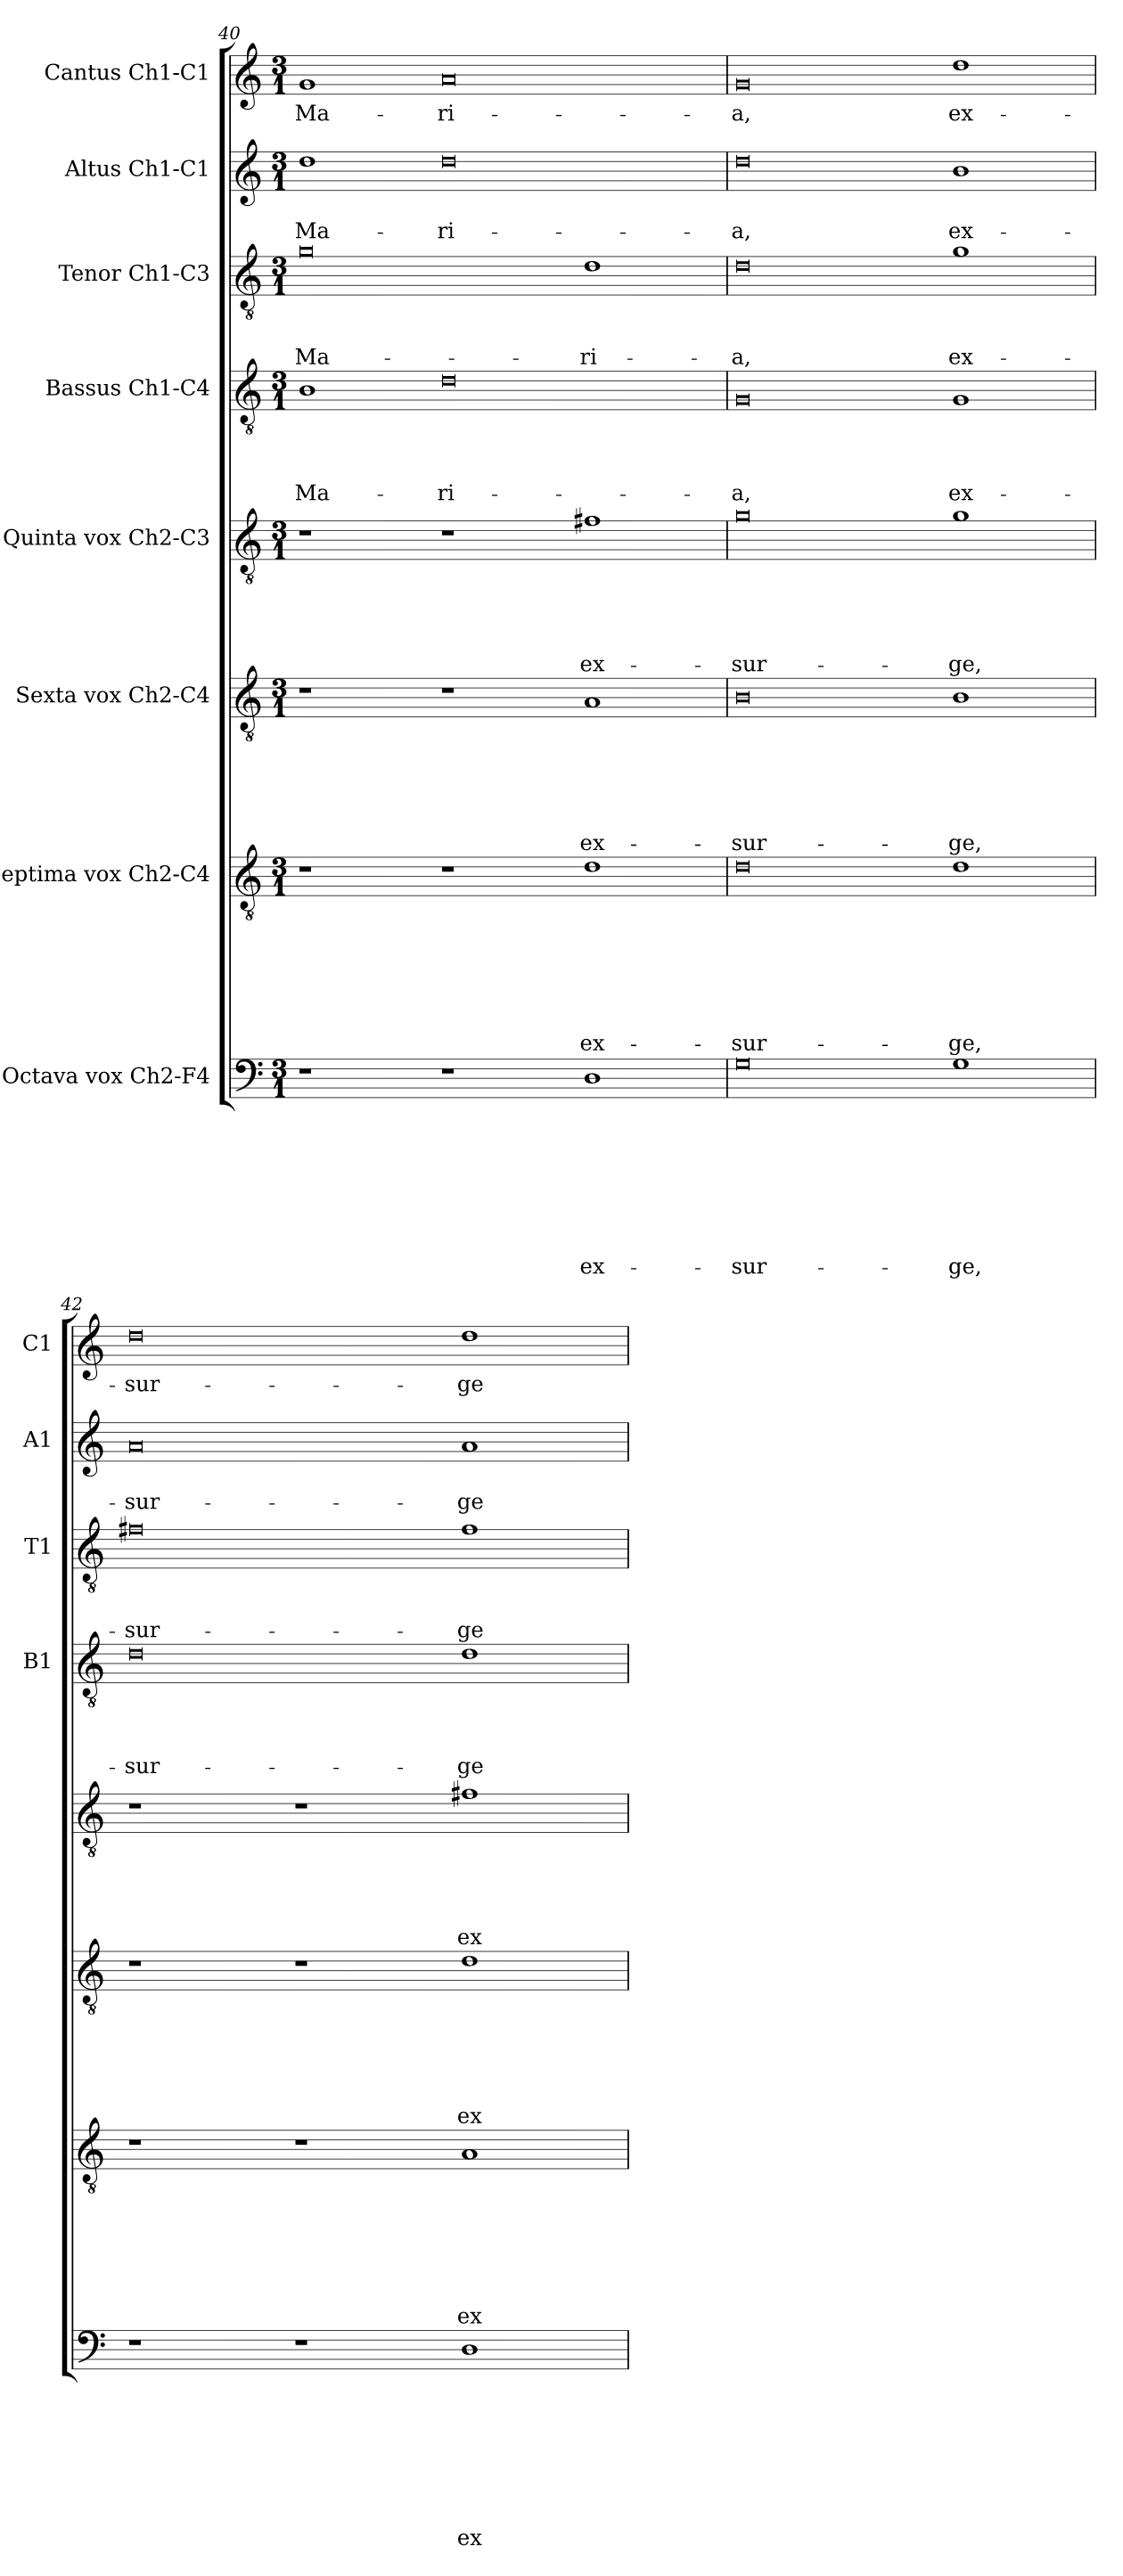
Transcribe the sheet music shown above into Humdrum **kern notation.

**kern	**text	**text	**text	**text	**text	**text	**text	**text	**kern	**text	**text	**text	**text	**text	**text	**text	**kern	**text	**text	**text	**text	**text	**text	**kern	**text	**text	**text	**text	**text	**kern	**text	**text	**text	**text	**kern	**text	**text	**text	**kern	**text	**text	**kern	**text
*part8	*part8	*part8	*part8	*part8	*part8	*part8	*part8	*part8	*part7	*part7	*part7	*part7	*part7	*part7	*part7	*part7	*part6	*part6	*part6	*part6	*part6	*part6	*part6	*part5	*part5	*part5	*part5	*part5	*part5	*part4	*part4	*part4	*part4	*part4	*part3	*part3	*part3	*part3	*part2	*part2	*part2	*part1	*part1
*staff8	*staff8	*staff8	*staff8	*staff8	*staff8	*staff8	*staff8	*staff8	*staff7	*staff7	*staff7	*staff7	*staff7	*staff7	*staff7	*staff7	*staff6	*staff6	*staff6	*staff6	*staff6	*staff6	*staff6	*staff5	*staff5	*staff5	*staff5	*staff5	*staff5	*staff4	*staff4	*staff4	*staff4	*staff4	*staff3	*staff3	*staff3	*staff3	*staff2	*staff2	*staff2	*staff1	*staff1
*I"Octava vox Ch2-F4	*	*	*	*	*	*	*	*	*I"Septima vox Ch2-C4	*	*	*	*	*	*	*	*I"Sexta vox Ch2-C4	*	*	*	*	*	*	*I"Quinta vox Ch2-C3	*	*	*	*	*	*I"Bassus Ch1-C4	*	*	*	*	*I"Tenor Ch1-C3	*	*	*	*I"Altus Ch1-C1	*	*	*I"Cantus Ch1-C1	*
*	*	*	*	*	*	*	*	*	*	*	*	*	*	*	*	*	*	*	*	*	*	*	*	*	*	*	*	*	*	*I'B1	*	*	*	*	*I'T1	*	*	*	*I'A1	*	*	*I'C1	*
*clefF4	*	*	*	*	*	*	*	*	*clefGv2	*	*	*	*	*	*	*	*clefGv2	*	*	*	*	*	*	*clefGv2	*	*	*	*	*	*clefGv2	*	*	*	*	*clefGv2	*	*	*	*clefG2	*	*	*clefG2	*
*k[]	*	*	*	*	*	*	*	*	*k[]	*	*	*	*	*	*	*	*k[]	*	*	*	*	*	*	*k[]	*	*	*	*	*	*k[]	*	*	*	*	*k[]	*	*	*	*k[]	*	*	*k[]	*
*C:	*	*	*	*	*	*	*	*	*C:	*	*	*	*	*	*	*	*C:	*	*	*	*	*	*	*C:	*	*	*	*	*	*C:	*	*	*	*	*C:	*	*	*	*C:	*	*	*C:	*
*M3/1	*	*	*	*	*	*	*	*	*M3/1	*	*	*	*	*	*	*	*M3/1	*	*	*	*	*	*	*M3/1	*	*	*	*	*	*M3/1	*	*	*	*	*M3/1	*	*	*	*M3/1	*	*	*M3/1	*
=40	=40	=40	=40	=40	=40	=40	=40	=40	=40	=40	=40	=40	=40	=40	=40	=40	=40	=40	=40	=40	=40	=40	=40	=40	=40	=40	=40	=40	=40	=40	=40	=40	=40	=40	=40	=40	=40	=40	=40	=40	=40	=40	=40
!	!	!	!	!	!	!	!	!	!	!	!	!	!	!	!	!	!	!	!	!	!	!	!	!	!	!	!	!	!	!	!	!	!	!LO:LY:b	!	!	!	!LO:LY:b	!	!	!LO:LY:b	!	!LO:LY:b
1r	.	.	.	.	.	.	.	.	1r	.	.	.	.	.	.	.	1r	.	.	.	.	.	.	1r	.	.	.	.	.	1B	.	.	.	Ma-	0g	.	.	Ma-	1dd	.	Ma-	1g	Ma-
!	!	!	!	!	!	!	!	!	!	!	!	!	!	!	!	!	!	!	!	!	!	!	!	!	!	!	!	!	!	!	!	!	!	!LO:LY:b	!	!	!	!	!	!	!LO:LY:b	!	!LO:LY:b
1r	.	.	.	.	.	.	.	.	1r	.	.	.	.	.	.	.	1r	.	.	.	.	.	.	1r	.	.	.	.	.	0d	.	.	.	-ri-	.	.	.	.	0dd	.	-ri-	0a	-ri-
!	!	!	!	!	!	!	!	!LO:LY:b	!	!	!	!	!	!	!	!LO:LY:b	!	!	!	!	!	!	!LO:LY:b	!	!	!	!	!	!LO:LY:b	!	!	!	!	!	!	!	!	!LO:LY:b	!	!	!	!	!
1D	.	.	.	.	.	.	.	ex-	1d	.	.	.	.	.	.	ex-	1A	.	.	.	.	.	ex-	1f#X	.	.	.	.	ex-	.	.	.	.	.	1d	.	.	-ri-	.	.	.	.	.
=41	=41	=41	=41	=41	=41	=41	=41	=41	=41	=41	=41	=41	=41	=41	=41	=41	=41	=41	=41	=41	=41	=41	=41	=41	=41	=41	=41	=41	=41	=41	=41	=41	=41	=41	=41	=41	=41	=41	=41	=41	=41	=41	=41
!	!	!	!	!	!	!	!	!LO:LY:b	!	!	!	!	!	!	!	!LO:LY:b	!	!	!	!	!	!	!LO:LY:b	!	!	!	!	!	!LO:LY:b	!	!	!	!	!LO:LY:b	!	!	!	!LO:LY:b	!	!	!LO:LY:b	!	!LO:LY:b
0G	.	.	.	.	.	.	.	-sur-	0d	.	.	.	.	.	.	-sur-	0B	.	.	.	.	.	-sur-	0g	.	.	.	.	-sur-	0G	.	.	.	-a,	0d	.	.	-a,	0dd	.	-a,	0g	-a,
!	!	!	!	!	!	!	!	!LO:LY:b	!	!	!	!	!	!	!	!LO:LY:b	!	!	!	!	!	!	!LO:LY:b	!	!	!	!	!	!LO:LY:b	!	!	!	!	!LO:LY:b	!	!	!	!LO:LY:b	!	!	!LO:LY:b	!	!LO:LY:b
1G	.	.	.	.	.	.	.	-ge,	1d	.	.	.	.	.	.	-ge,	1B	.	.	.	.	.	-ge,	1g	.	.	.	.	-ge,	1G	.	.	.	ex-	1g	.	.	ex-	1b	.	ex-	1dd	ex-
=42	=42	=42	=42	=42	=42	=42	=42	=42	=42	=42	=42	=42	=42	=42	=42	=42	=42	=42	=42	=42	=42	=42	=42	=42	=42	=42	=42	=42	=42	=42	=42	=42	=42	=42	=42	=42	=42	=42	=42	=42	=42	=42	=42
!	!	!	!	!	!	!	!	!	!	!	!	!	!	!	!	!	!	!	!	!	!	!	!	!	!	!	!	!	!	!	!	!	!	!LO:LY:b	!	!	!	!LO:LY:b	!	!	!LO:LY:b	!	!LO:LY:b
1r	.	.	.	.	.	.	.	.	1r	.	.	.	.	.	.	.	1r	.	.	.	.	.	.	1r	.	.	.	.	.	0d	.	.	.	-sur-	0f#X	.	.	-sur-	0a	.	-sur-	0dd	-sur-
1r	.	.	.	.	.	.	.	.	1r	.	.	.	.	.	.	.	1r	.	.	.	.	.	.	1r	.	.	.	.	.	.	.	.	.	.	.	.	.	.	.	.	.	.	.
!	!	!	!	!	!	!	!	!LO:LY:b	!	!	!	!	!	!	!	!LO:LY:b	!	!	!	!	!	!	!LO:LY:b	!	!	!	!	!	!LO:LY:b	!	!	!	!	!LO:LY:b	!	!	!	!LO:LY:b	!	!	!LO:LY:b	!	!LO:LY:b
1D	.	.	.	.	.	.	.	ex-	1A	.	.	.	.	.	.	ex-	1d	.	.	.	.	.	ex-	1f#X	.	.	.	.	ex-	1d	.	.	.	-ge	1f#	.	.	-ge	1a	.	-ge	1dd	-ge
=	=	=	=	=	=	=	=	=	=	=	=	=	=	=	=	=	=	=	=	=	=	=	=	=	=	=	=	=	=	=	=	=	=	=	=	=	=	=	=	=	=	=	=
*-	*-	*-	*-	*-	*-	*-	*-	*-	*-	*-	*-	*-	*-	*-	*-	*-	*-	*-	*-	*-	*-	*-	*-	*-	*-	*-	*-	*-	*-	*-	*-	*-	*-	*-	*-	*-	*-	*-	*-	*-	*-	*-	*-
